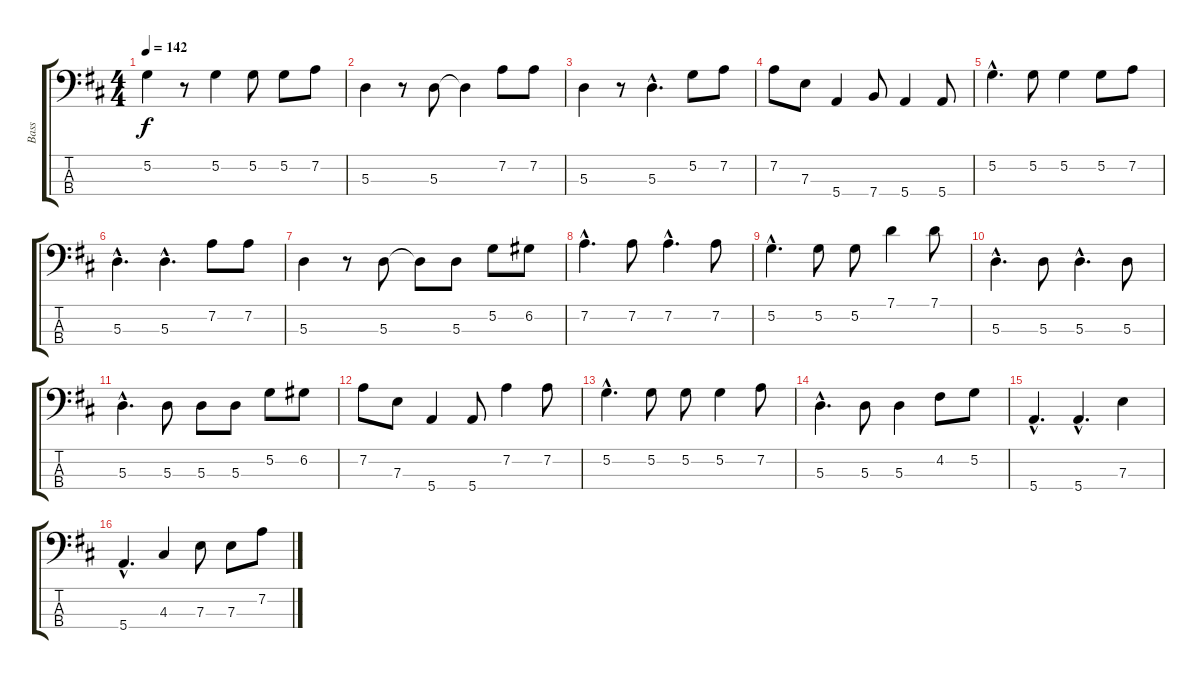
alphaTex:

\track ("Bass" "Bass") {instrument electricbasspick}
\staff {score tabs}
\tuning (G2 D2 A1 E1) {hide}
\ts (4 4)
\tempo 142
\clef f4
\ks d
5.2.4{dy f} r.8 5.2.4 5.2.8 5.2.8 7.2.8 |
5.3.4 r.8 5.3.8 5.3{t}.4 7.2.8 7.2.8 |
5.3.4 r.8 5.3{hac}.4{d} 5.2.8 7.2.8 |
7.2.8 7.3.8 5.4.4 7.4.8 5.4.4 5.4.8 |
5.2{hac}.4{d} 5.2.8 5.2.4 5.2.8 7.2.8 |
5.3{hac}.4{d} 5.3{hac}.4{d} 7.2.8 7.2.8 |
5.3.4 r.8 5.3.8 5.3{t}.8 5.3.8 5.2.8 6.2.8 |
7.2{hac}.4{d} 7.2.8 7.2{hac}.4{d} 7.2.8 |
5.2{hac}.4{d} 5.2.8 5.2.8 7.1.4 7.1.8 |
5.3{hac}.4{d} 5.3.8 5.3{hac}.4{d} 5.3.8 |
5.3{hac}.4{d} 5.3.8 5.3.8 5.3.8 5.2.8 6.2.8 |
7.2.8 7.3.8 5.4.4 5.4.8 7.2.4 7.2.8 |
5.2{hac}.4{d} 5.2.8 5.2.8 5.2.4 7.2.8 |
5.3{hac}.4{d} 5.3.8 5.3.4 4.2.8 5.2.8 |
5.4{hac}.4{d} 5.4{hac}.4{d} 7.3.4 |
5.4{hac}.4{d} 4.3.4 7.3.8 7.3.8 7.2.8
